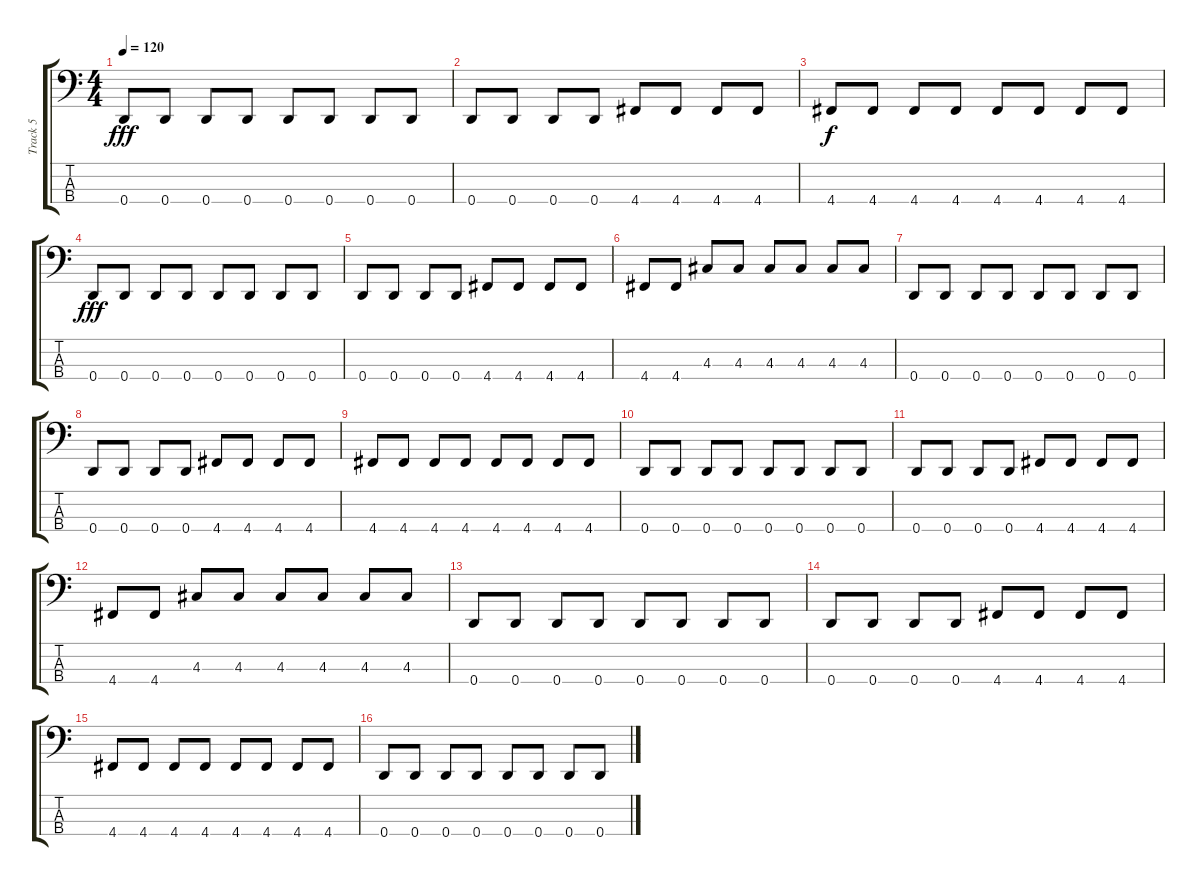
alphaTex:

\track ("Track 5" "Track 5") {instrument distortionguitar}
\staff {score tabs}
\tuning (G2 D2 A1 D1) {hide}
\ts (4 4)
\tempo 120
\clef f4
\ks c
0.4.8{dy fff volume 10} 0.4.8 0.4.8 0.4.8 0.4.8 0.4.8 0.4.8 0.4.8 |
0.4.8 0.4.8 0.4.8 0.4.8 4.4.8 4.4.8 4.4.8 4.4.8 |
4.4.8{dy f} 4.4.8 4.4.8 4.4.8 4.4.8 4.4.8 4.4.8 4.4.8 |
0.4.8{dy fff} 0.4.8 0.4.8 0.4.8 0.4.8 0.4.8 0.4.8 0.4.8 |
0.4.8 0.4.8 0.4.8 0.4.8 4.4.8 4.4.8 4.4.8 4.4.8 |
4.4.8 4.4.8 4.3.8 4.3.8 4.3.8 4.3.8 4.3.8 4.3.8 |
0.4.8{volume 5} 0.4.8 0.4.8 0.4.8 0.4.8 0.4.8 0.4.8 0.4.8 |
0.4.8 0.4.8 0.4.8 0.4.8 4.4.8 4.4.8 4.4.8 4.4.8 |
4.4.8 4.4.8 4.4.8 4.4.8 4.4.8 4.4.8 4.4.8 4.4.8 |
0.4.8 0.4.8 0.4.8 0.4.8 0.4.8 0.4.8 0.4.8 0.4.8 |
0.4.8{volume 1} 0.4.8 0.4.8 0.4.8 4.4.8 4.4.8 4.4.8 4.4.8 |
4.4.8 4.4.8 4.3.8 4.3.8 4.3.8 4.3.8 4.3.8 4.3.8 |
0.4.8 0.4.8 0.4.8 0.4.8 0.4.8 0.4.8 0.4.8 0.4.8 |
0.4.8 0.4.8 0.4.8 0.4.8 4.4.8 4.4.8 4.4.8 4.4.8 |
4.4.8{volume 0} 4.4.8 4.4.8 4.4.8 4.4.8 4.4.8 4.4.8 4.4.8 |
0.4.8 0.4.8 0.4.8 0.4.8 0.4.8 0.4.8 0.4.8 0.4.8
